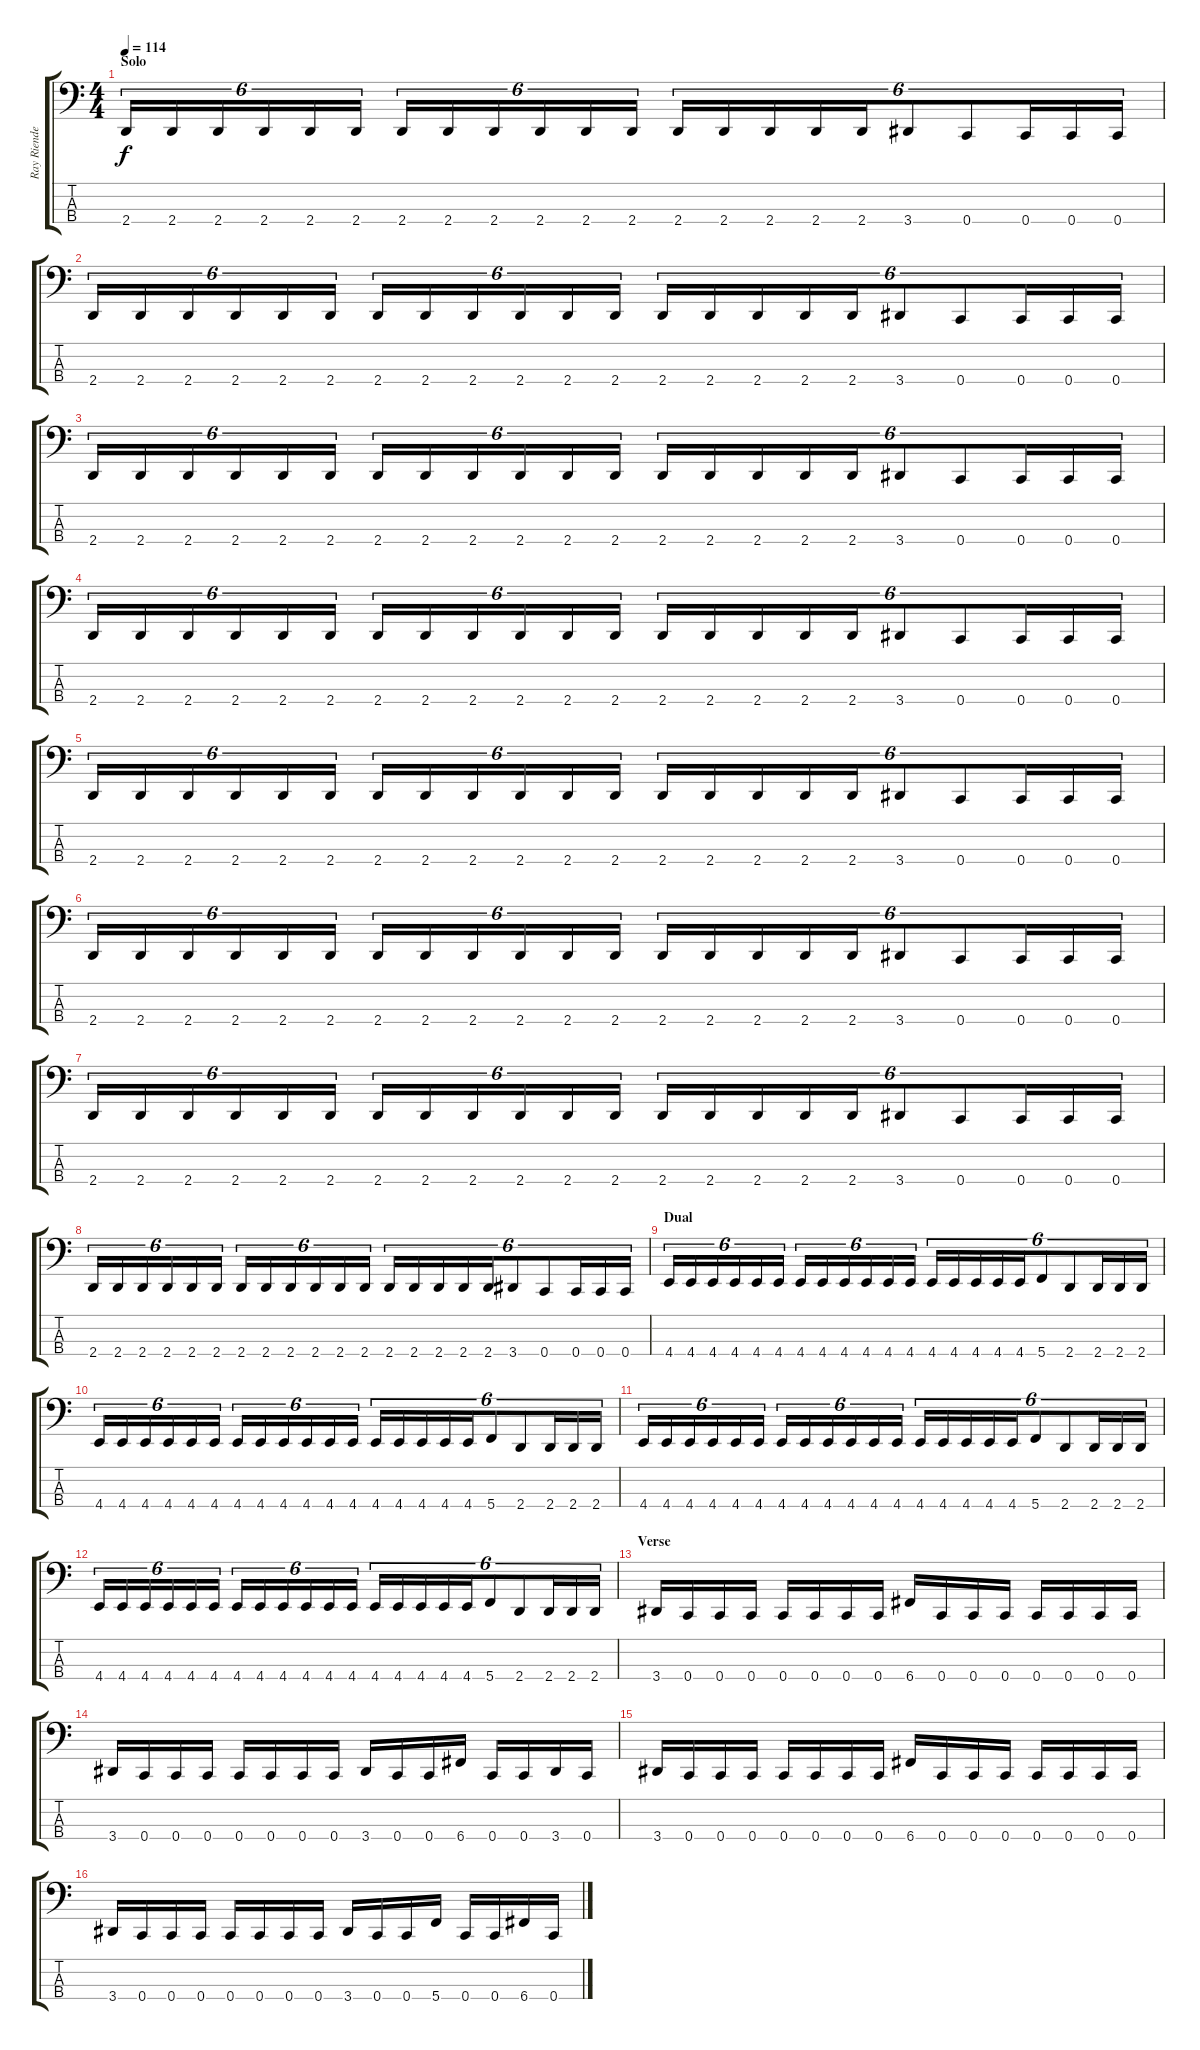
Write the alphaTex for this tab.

\track ("Ray Riendeau" "Ray Riende") {instrument electricbassfinger}
\staff {score tabs}
\tuning (F2 C2 G1 C1) {hide}
\ts (4 4)
\section ("" "Solo")
\tempo 114
\clef f4
\ks c
2.4.16{tu (6 4) dy f} 2.4.16{tu (6 4)} 2.4.16{tu (6 4)} 2.4.16{tu (6 4)} 2.4.16{tu (6 4)} 2.4.16{tu (6 4)} 2.4.16{tu (6 4)} 2.4.16{tu (6 4)} 2.4.16{tu (6 4)} 2.4.16{tu (6 4)} 2.4.16{tu (6 4)} 2.4.16{tu (6 4)} 2.4.16{tu (6 4)} 2.4.16{tu (6 4)} 2.4.16{tu (6 4)} 2.4.16{tu (6 4)} 2.4.16{tu (6 4)} 3.4.8{tu (6 4)} 0.4.8{tu (6 4)} 0.4.16{tu (6 4)} 0.4.16{tu (6 4)} 0.4.16{tu (6 4)} |
2.4.16{tu (6 4)} 2.4.16{tu (6 4)} 2.4.16{tu (6 4)} 2.4.16{tu (6 4)} 2.4.16{tu (6 4)} 2.4.16{tu (6 4)} 2.4.16{tu (6 4)} 2.4.16{tu (6 4)} 2.4.16{tu (6 4)} 2.4.16{tu (6 4)} 2.4.16{tu (6 4)} 2.4.16{tu (6 4)} 2.4.16{tu (6 4)} 2.4.16{tu (6 4)} 2.4.16{tu (6 4)} 2.4.16{tu (6 4)} 2.4.16{tu (6 4)} 3.4.8{tu (6 4)} 0.4.8{tu (6 4)} 0.4.16{tu (6 4)} 0.4.16{tu (6 4)} 0.4.16{tu (6 4)} |
2.4.16{tu (6 4)} 2.4.16{tu (6 4)} 2.4.16{tu (6 4)} 2.4.16{tu (6 4)} 2.4.16{tu (6 4)} 2.4.16{tu (6 4)} 2.4.16{tu (6 4)} 2.4.16{tu (6 4)} 2.4.16{tu (6 4)} 2.4.16{tu (6 4)} 2.4.16{tu (6 4)} 2.4.16{tu (6 4)} 2.4.16{tu (6 4)} 2.4.16{tu (6 4)} 2.4.16{tu (6 4)} 2.4.16{tu (6 4)} 2.4.16{tu (6 4)} 3.4.8{tu (6 4)} 0.4.8{tu (6 4)} 0.4.16{tu (6 4)} 0.4.16{tu (6 4)} 0.4.16{tu (6 4)} |
2.4.16{tu (6 4)} 2.4.16{tu (6 4)} 2.4.16{tu (6 4)} 2.4.16{tu (6 4)} 2.4.16{tu (6 4)} 2.4.16{tu (6 4)} 2.4.16{tu (6 4)} 2.4.16{tu (6 4)} 2.4.16{tu (6 4)} 2.4.16{tu (6 4)} 2.4.16{tu (6 4)} 2.4.16{tu (6 4)} 2.4.16{tu (6 4)} 2.4.16{tu (6 4)} 2.4.16{tu (6 4)} 2.4.16{tu (6 4)} 2.4.16{tu (6 4)} 3.4.8{tu (6 4)} 0.4.8{tu (6 4)} 0.4.16{tu (6 4)} 0.4.16{tu (6 4)} 0.4.16{tu (6 4)} |
2.4.16{tu (6 4)} 2.4.16{tu (6 4)} 2.4.16{tu (6 4)} 2.4.16{tu (6 4)} 2.4.16{tu (6 4)} 2.4.16{tu (6 4)} 2.4.16{tu (6 4)} 2.4.16{tu (6 4)} 2.4.16{tu (6 4)} 2.4.16{tu (6 4)} 2.4.16{tu (6 4)} 2.4.16{tu (6 4)} 2.4.16{tu (6 4)} 2.4.16{tu (6 4)} 2.4.16{tu (6 4)} 2.4.16{tu (6 4)} 2.4.16{tu (6 4)} 3.4.8{tu (6 4)} 0.4.8{tu (6 4)} 0.4.16{tu (6 4)} 0.4.16{tu (6 4)} 0.4.16{tu (6 4)} |
2.4.16{tu (6 4)} 2.4.16{tu (6 4)} 2.4.16{tu (6 4)} 2.4.16{tu (6 4)} 2.4.16{tu (6 4)} 2.4.16{tu (6 4)} 2.4.16{tu (6 4)} 2.4.16{tu (6 4)} 2.4.16{tu (6 4)} 2.4.16{tu (6 4)} 2.4.16{tu (6 4)} 2.4.16{tu (6 4)} 2.4.16{tu (6 4)} 2.4.16{tu (6 4)} 2.4.16{tu (6 4)} 2.4.16{tu (6 4)} 2.4.16{tu (6 4)} 3.4.8{tu (6 4)} 0.4.8{tu (6 4)} 0.4.16{tu (6 4)} 0.4.16{tu (6 4)} 0.4.16{tu (6 4)} |
2.4.16{tu (6 4)} 2.4.16{tu (6 4)} 2.4.16{tu (6 4)} 2.4.16{tu (6 4)} 2.4.16{tu (6 4)} 2.4.16{tu (6 4)} 2.4.16{tu (6 4)} 2.4.16{tu (6 4)} 2.4.16{tu (6 4)} 2.4.16{tu (6 4)} 2.4.16{tu (6 4)} 2.4.16{tu (6 4)} 2.4.16{tu (6 4)} 2.4.16{tu (6 4)} 2.4.16{tu (6 4)} 2.4.16{tu (6 4)} 2.4.16{tu (6 4)} 3.4.8{tu (6 4)} 0.4.8{tu (6 4)} 0.4.16{tu (6 4)} 0.4.16{tu (6 4)} 0.4.16{tu (6 4)} |
2.4.16{tu (6 4)} 2.4.16{tu (6 4)} 2.4.16{tu (6 4)} 2.4.16{tu (6 4)} 2.4.16{tu (6 4)} 2.4.16{tu (6 4)} 2.4.16{tu (6 4)} 2.4.16{tu (6 4)} 2.4.16{tu (6 4)} 2.4.16{tu (6 4)} 2.4.16{tu (6 4)} 2.4.16{tu (6 4)} 2.4.16{tu (6 4)} 2.4.16{tu (6 4)} 2.4.16{tu (6 4)} 2.4.16{tu (6 4)} 2.4.16{tu (6 4)} 3.4.8{tu (6 4)} 0.4.8{tu (6 4)} 0.4.16{tu (6 4)} 0.4.16{tu (6 4)} 0.4.16{tu (6 4)} |
\section ("" "Dual")
4.4.16{tu (6 4)} 4.4.16{tu (6 4)} 4.4.16{tu (6 4)} 4.4.16{tu (6 4)} 4.4.16{tu (6 4)} 4.4.16{tu (6 4)} 4.4.16{tu (6 4)} 4.4.16{tu (6 4)} 4.4.16{tu (6 4)} 4.4.16{tu (6 4)} 4.4.16{tu (6 4)} 4.4.16{tu (6 4)} 4.4.16{tu (6 4)} 4.4.16{tu (6 4)} 4.4.16{tu (6 4)} 4.4.16{tu (6 4)} 4.4.16{tu (6 4)} 5.4.8{tu (6 4)} 2.4.8{tu (6 4)} 2.4.16{tu (6 4)} 2.4.16{tu (6 4)} 2.4.16{tu (6 4)} |
4.4.16{tu (6 4)} 4.4.16{tu (6 4)} 4.4.16{tu (6 4)} 4.4.16{tu (6 4)} 4.4.16{tu (6 4)} 4.4.16{tu (6 4)} 4.4.16{tu (6 4)} 4.4.16{tu (6 4)} 4.4.16{tu (6 4)} 4.4.16{tu (6 4)} 4.4.16{tu (6 4)} 4.4.16{tu (6 4)} 4.4.16{tu (6 4)} 4.4.16{tu (6 4)} 4.4.16{tu (6 4)} 4.4.16{tu (6 4)} 4.4.16{tu (6 4)} 5.4.8{tu (6 4)} 2.4.8{tu (6 4)} 2.4.16{tu (6 4)} 2.4.16{tu (6 4)} 2.4.16{tu (6 4)} |
4.4.16{tu (6 4)} 4.4.16{tu (6 4)} 4.4.16{tu (6 4)} 4.4.16{tu (6 4)} 4.4.16{tu (6 4)} 4.4.16{tu (6 4)} 4.4.16{tu (6 4)} 4.4.16{tu (6 4)} 4.4.16{tu (6 4)} 4.4.16{tu (6 4)} 4.4.16{tu (6 4)} 4.4.16{tu (6 4)} 4.4.16{tu (6 4)} 4.4.16{tu (6 4)} 4.4.16{tu (6 4)} 4.4.16{tu (6 4)} 4.4.16{tu (6 4)} 5.4.8{tu (6 4)} 2.4.8{tu (6 4)} 2.4.16{tu (6 4)} 2.4.16{tu (6 4)} 2.4.16{tu (6 4)} |
4.4.16{tu (6 4)} 4.4.16{tu (6 4)} 4.4.16{tu (6 4)} 4.4.16{tu (6 4)} 4.4.16{tu (6 4)} 4.4.16{tu (6 4)} 4.4.16{tu (6 4)} 4.4.16{tu (6 4)} 4.4.16{tu (6 4)} 4.4.16{tu (6 4)} 4.4.16{tu (6 4)} 4.4.16{tu (6 4)} 4.4.16{tu (6 4)} 4.4.16{tu (6 4)} 4.4.16{tu (6 4)} 4.4.16{tu (6 4)} 4.4.16{tu (6 4)} 5.4.8{tu (6 4)} 2.4.8{tu (6 4)} 2.4.16{tu (6 4)} 2.4.16{tu (6 4)} 2.4.16{tu (6 4)} |
\section ("" "Verse")
3.4.16 0.4.16 0.4.16 0.4.16 0.4.16 0.4.16 0.4.16 0.4.16 6.4.16 0.4.16 0.4.16 0.4.16 0.4.16 0.4.16 0.4.16 0.4.16 |
3.4.16 0.4.16 0.4.16 0.4.16 0.4.16 0.4.16 0.4.16 0.4.16 3.4.16 0.4.16 0.4.16 6.4.16 0.4.16 0.4.16 3.4.16 0.4.16 |
3.4.16 0.4.16 0.4.16 0.4.16 0.4.16 0.4.16 0.4.16 0.4.16 6.4.16 0.4.16 0.4.16 0.4.16 0.4.16 0.4.16 0.4.16 0.4.16 |
3.4.16 0.4.16 0.4.16 0.4.16 0.4.16 0.4.16 0.4.16 0.4.16 3.4.16 0.4.16 0.4.16 5.4.16 0.4.16 0.4.16 6.4.16 0.4.16
